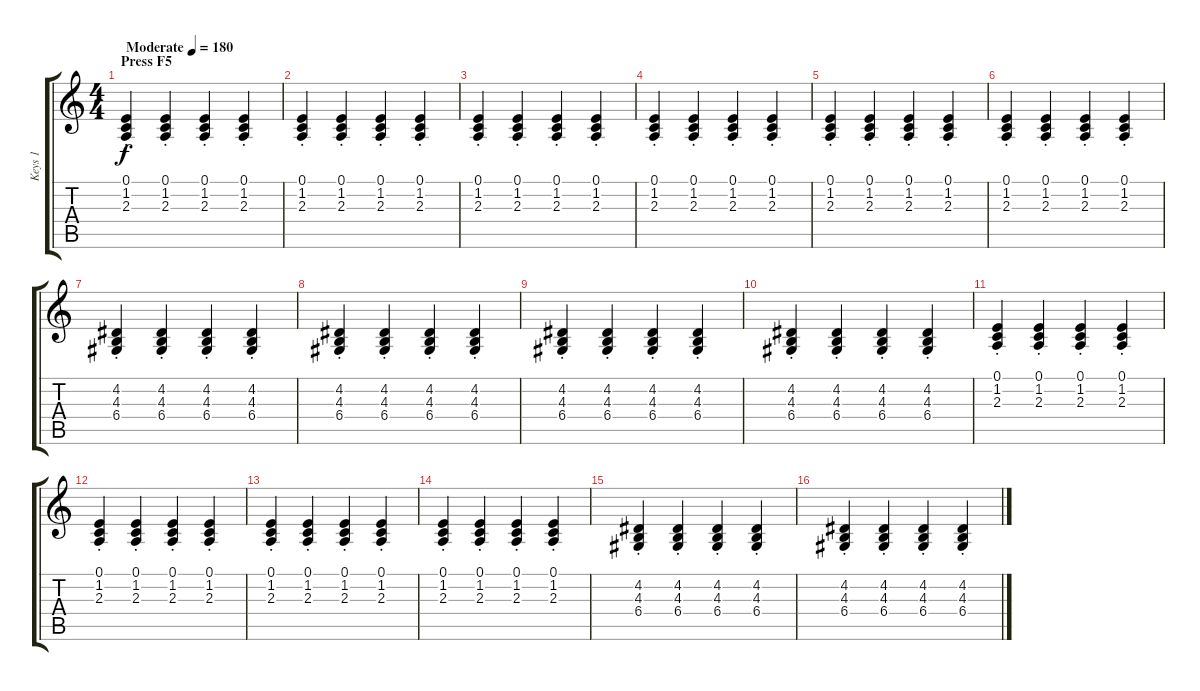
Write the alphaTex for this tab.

\track ("Keys 1" "Keys 1") {instrument honkytonkpiano}
\staff {score tabs}
\tuning (E4 B3 G3 D3 A2 E2) {hide}
\ts (4 4)
\section ("" "Press F5")
\tempo (180 "Moderate")
\clef g2
\ks c
(0.1{st} 1.2{st} 2.3{st}).4{dy f instrument honkytonkpiano} (0.1{st} 1.2{st} 2.3{st}).4 (0.1{st} 1.2{st} 2.3{st}).4 (0.1{st} 1.2{st} 2.3{st}).4 |
(0.1{st} 1.2{st} 2.3{st}).4 (0.1{st} 1.2{st} 2.3{st}).4 (0.1{st} 1.2{st} 2.3{st}).4 (0.1{st} 1.2{st} 2.3{st}).4 |
(0.1{st} 1.2{st} 2.3{st}).4 (0.1{st} 1.2{st} 2.3{st}).4 (0.1{st} 1.2{st} 2.3{st}).4 (0.1{st} 1.2{st} 2.3{st}).4 |
(0.1{st} 1.2{st} 2.3{st}).4 (0.1{st} 1.2{st} 2.3{st}).4 (0.1{st} 1.2{st} 2.3{st}).4 (0.1{st} 1.2{st} 2.3{st}).4 |
(0.1{st} 1.2{st} 2.3{st}).4 (0.1{st} 1.2{st} 2.3{st}).4 (0.1{st} 1.2{st} 2.3{st}).4 (0.1{st} 1.2{st} 2.3{st}).4 |
(0.1{st} 1.2{st} 2.3{st}).4 (0.1{st} 1.2{st} 2.3{st}).4 (0.1{st} 1.2{st} 2.3{st}).4 (0.1{st} 1.2{st} 2.3{st}).4 |
(4.2{st} 4.3{st} 6.4{st}).4 (4.2{st} 4.3{st} 6.4{st}).4 (4.2{st} 4.3{st} 6.4{st}).4 (4.2{st} 4.3{st} 6.4{st}).4 |
(4.2{st} 4.3{st} 6.4{st}).4 (4.2{st} 4.3{st} 6.4{st}).4 (4.2{st} 4.3{st} 6.4{st}).4 (4.2{st} 4.3{st} 6.4{st}).4 |
(4.2{st} 4.3{st} 6.4{st}).4 (4.2{st} 4.3{st} 6.4{st}).4 (4.2{st} 4.3{st} 6.4{st}).4 (4.2{st} 4.3{st} 6.4{st}).4 |
(4.2{st} 4.3{st} 6.4{st}).4 (4.2{st} 4.3{st} 6.4{st}).4 (4.2{st} 4.3{st} 6.4{st}).4 (4.2{st} 4.3{st} 6.4{st}).4 |
(0.1{st} 1.2{st} 2.3{st}).4 (0.1{st} 1.2{st} 2.3{st}).4 (0.1{st} 1.2{st} 2.3{st}).4 (0.1{st} 1.2{st} 2.3{st}).4 |
(0.1{st} 1.2{st} 2.3{st}).4 (0.1{st} 1.2{st} 2.3{st}).4 (0.1{st} 1.2{st} 2.3{st}).4 (0.1{st} 1.2{st} 2.3{st}).4 |
(0.1{st} 1.2{st} 2.3{st}).4 (0.1{st} 1.2{st} 2.3{st}).4 (0.1{st} 1.2{st} 2.3{st}).4 (0.1{st} 1.2{st} 2.3{st}).4 |
(0.1{st} 1.2{st} 2.3{st}).4 (0.1{st} 1.2{st} 2.3{st}).4 (0.1{st} 1.2{st} 2.3{st}).4 (0.1{st} 1.2{st} 2.3{st}).4 |
(4.2{st} 4.3{st} 6.4{st}).4 (4.2{st} 4.3{st} 6.4{st}).4 (4.2{st} 4.3{st} 6.4{st}).4 (4.2{st} 4.3{st} 6.4{st}).4 |
(4.2{st} 4.3{st} 6.4{st}).4 (4.2{st} 4.3{st} 6.4{st}).4 (4.2{st} 4.3{st} 6.4{st}).4 (4.2{st} 4.3{st} 6.4{st}).4
